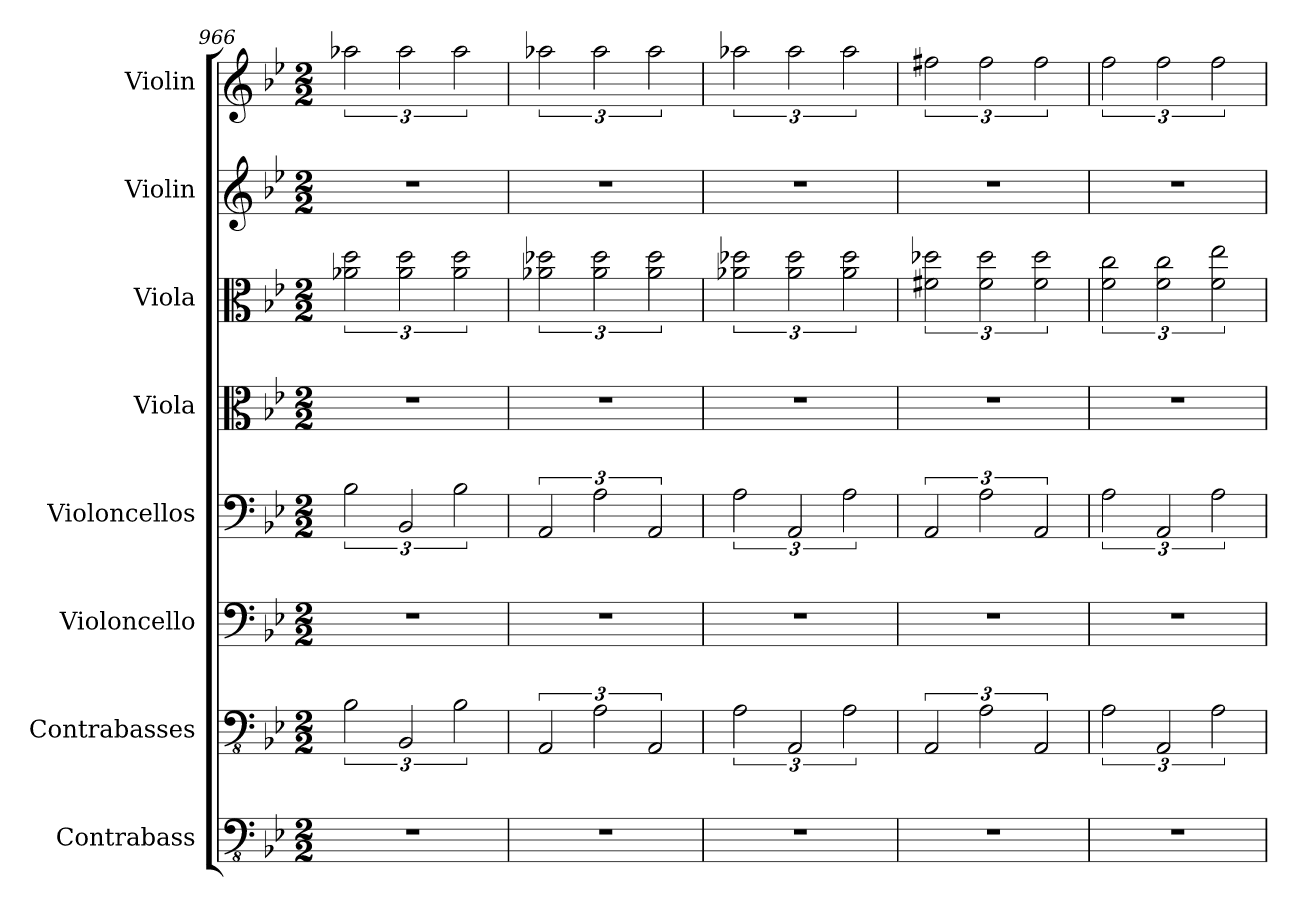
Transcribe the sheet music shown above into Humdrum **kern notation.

**kern	**kern	**kern	**kern	**kern	**kern	**kern	**kern
*part8	*part7	*part6	*part5	*part4	*part3	*part2	*part1
*staff8	*staff7	*staff6	*staff5	*staff4	*staff3	*staff2	*staff1
*I"Contrabass	*I"Contrabasses	*I"Violoncello	*I"Violoncellos	*I"Viola	*I"Viola	*I"Violin	*I"Violin
*I'Cb.	*I'Cbs.	*I'Vc.	*I'Vcs.	*I'Vla.	*I'Vla.	*I'Vln.	*I'Vln.
*clefFv4	*clefFv4	*clefF4	*clefF4	*clefC3	*clefC3	*clefG2	*clefG2
*ITrd7c12	*	*	*	*	*	*	*
*k[b-e-]	*k[b-e-]	*k[b-e-]	*k[b-e-]	*k[b-e-]	*k[b-e-]	*k[b-e-]	*k[b-e-]
*M2/2	*M2/2	*M2/2	*M2/2	*M2/2	*M2/2	*M2/2	*M2/2
=966	=966	=966	=966	=966	=966	=966	=966
1r	3BB-\	1r	3B-\	1r	3a-X\ 3dd\	1r	3aa-X\
.	3BBB-/	.	3BB-/	.	3a-\ 3dd\	.	3aa-\
.	3BB-\	.	3B-\	.	3a-\ 3dd\	.	3aa-\
=967	=967	=967	=967	=967	=967	=967	=967
1r	3AAA/	1r	3AA/	1r	3a-X\ 3dd-X\	1r	3aa-X\
.	3AA\	.	3A\	.	3a-\ 3dd-\	.	3aa-\
.	3AAA/	.	3AA/	.	3a-\ 3dd-\	.	3aa-\
=968	=968	=968	=968	=968	=968	=968	=968
1r	3AA\	1r	3A\	1r	3a-X\ 3dd-X\	1r	3aa-X\
.	3AAA/	.	3AA/	.	3a-\ 3dd-\	.	3aa-\
.	3AA\	.	3A\	.	3a-\ 3dd-\	.	3aa-\
=969	=969	=969	=969	=969	=969	=969	=969
1r	3AAA/	1r	3AA/	1r	3f#X\ 3dd-X\	1r	3ff#X\
.	3AA\	.	3A\	.	3f#\ 3dd-\	.	3ff#\
.	3AAA/	.	3AA/	.	3f#\ 3dd-\	.	3ff#\
=970	=970	=970	=970	=970	=970	=970	=970
1r	3AA\	1r	3A\	1r	3f\ 3cc\	1r	3ff\
.	3AAA/	.	3AA/	.	3f\ 3cc\	.	3ff\
.	3AA\	.	3A\	.	3f\ 3ee-\	.	3ff\
=	=	=	=	=	=	=	=
*-	*-	*-	*-	*-	*-	*-	*-
